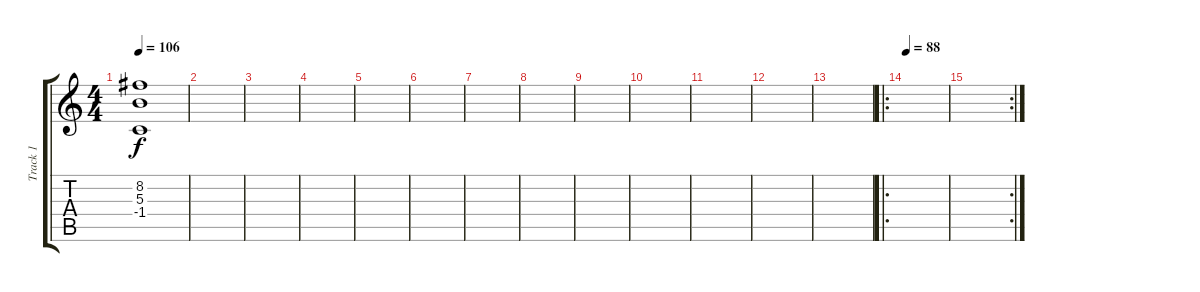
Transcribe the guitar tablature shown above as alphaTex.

\track ("Track 1" "Track 1") {instrument electricguitarclean}
\staff {score tabs}
\tuning (Eb4 Bb3 Gb3 Db3 Ab2 Db2) {hide}
\ts (4 4)
\tempo 106
\clef g2
\ks c
(8.2{t} 5.3{t} -1.4{t}).1{dy f} |
|
|
|
|
|
|
|
|
|
|
|
|
\ro
\tempo 88
|
\rc 2
